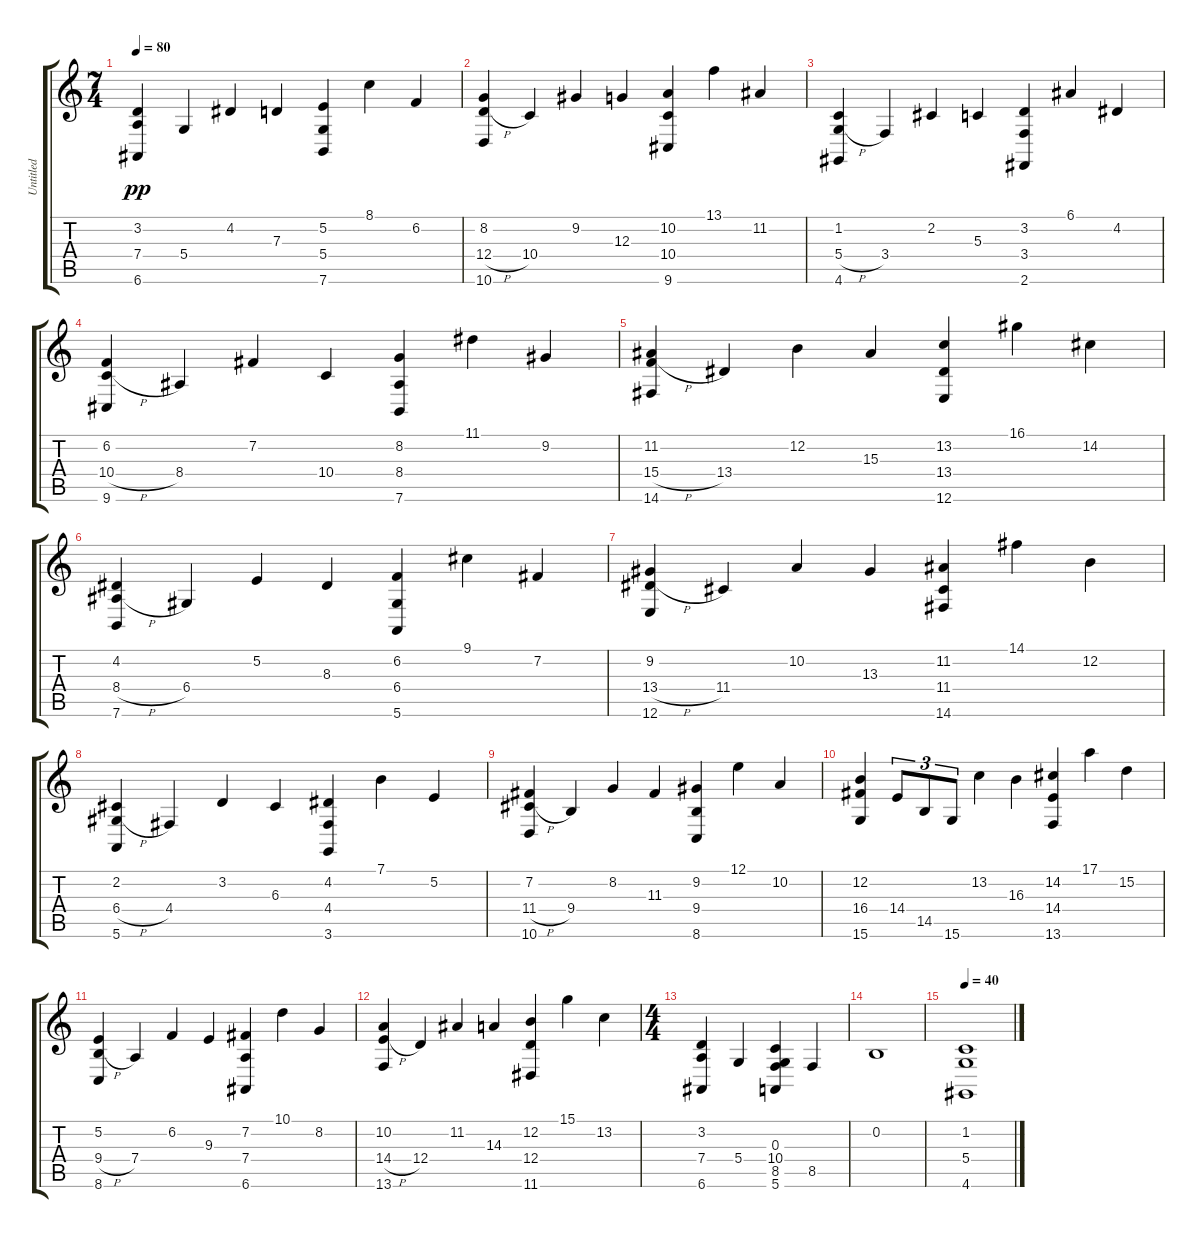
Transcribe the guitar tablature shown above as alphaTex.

\track ("Untitled" "Untitled") {instrument stringensemble2}
\staff {score tabs}
\tuning (E4 B3 G3 D3 A2 E2) {hide}
\ts (7 4)
\tempo 80
\clef g2
\ks c
(3.2 7.4 6.6).4{dy pp} 5.4.4 4.2.4 7.3.4 (5.2 5.4 7.6).4 8.1.4 6.2.4 |
(8.2 12.4{h} 10.6).4 10.4.4 9.2.4 12.3.4 (10.2 10.4 9.6).4 13.1.4 11.2.4 |
(1.2 5.4{h} 4.6).4 3.4.4 2.2.4 5.3.4 (3.2 3.4 2.6).4 6.1.4 4.2.4 |
(6.2 10.4{h} 9.6).4 8.4.4 7.2.4 10.4.4 (8.2 8.4 7.6).4 11.1.4 9.2.4 |
(11.2 15.4{h} 14.6).4 13.4.4 12.2.4 15.3.4 (13.2 13.4 12.6).4 16.1.4 14.2.4 |
(4.2 8.4{h} 7.6).4 6.4.4 5.2.4 8.3.4 (6.2 6.4 5.6).4 9.1.4 7.2.4 |
(9.2 13.4{h} 12.6).4 11.4.4 10.2.4 13.3.4 (11.2 11.4 14.6).4 14.1.4 12.2.4 |
(2.2 6.4{h} 5.6).4 4.4.4 3.2.4 6.3.4 (4.2 4.4 3.6).4 7.1.4 5.2.4 |
(7.2 11.4{h} 10.6).4 9.4.4 8.2.4 11.3.4 (9.2 9.4 8.6).4 12.1.4 10.2.4 |
(12.2 16.4 15.6).4 14.4.8{tu (3 2)} 14.5.8{tu (3 2)} 15.6.8{tu (3 2)} 13.2.4 16.3.4 (14.2 14.4 13.6).4 17.1.4 15.2.4 |
(5.2 9.4{h} 8.6).4 7.4.4 6.2.4 9.3.4 (7.2 7.4 6.6).4 10.1.4 8.2.4 |
(10.2 14.4{h} 13.6).4 12.4.4 11.2.4 14.3.4 (12.2 12.4 11.6).4 15.1.4 13.2.4 |
\ts (4 4)
(3.2 7.4 6.6).4 5.4.4 (0.3 10.4 8.5 5.6).4 8.5.4 |
0.2.1 |
\tempo 40
(1.2 5.4 4.6).1
